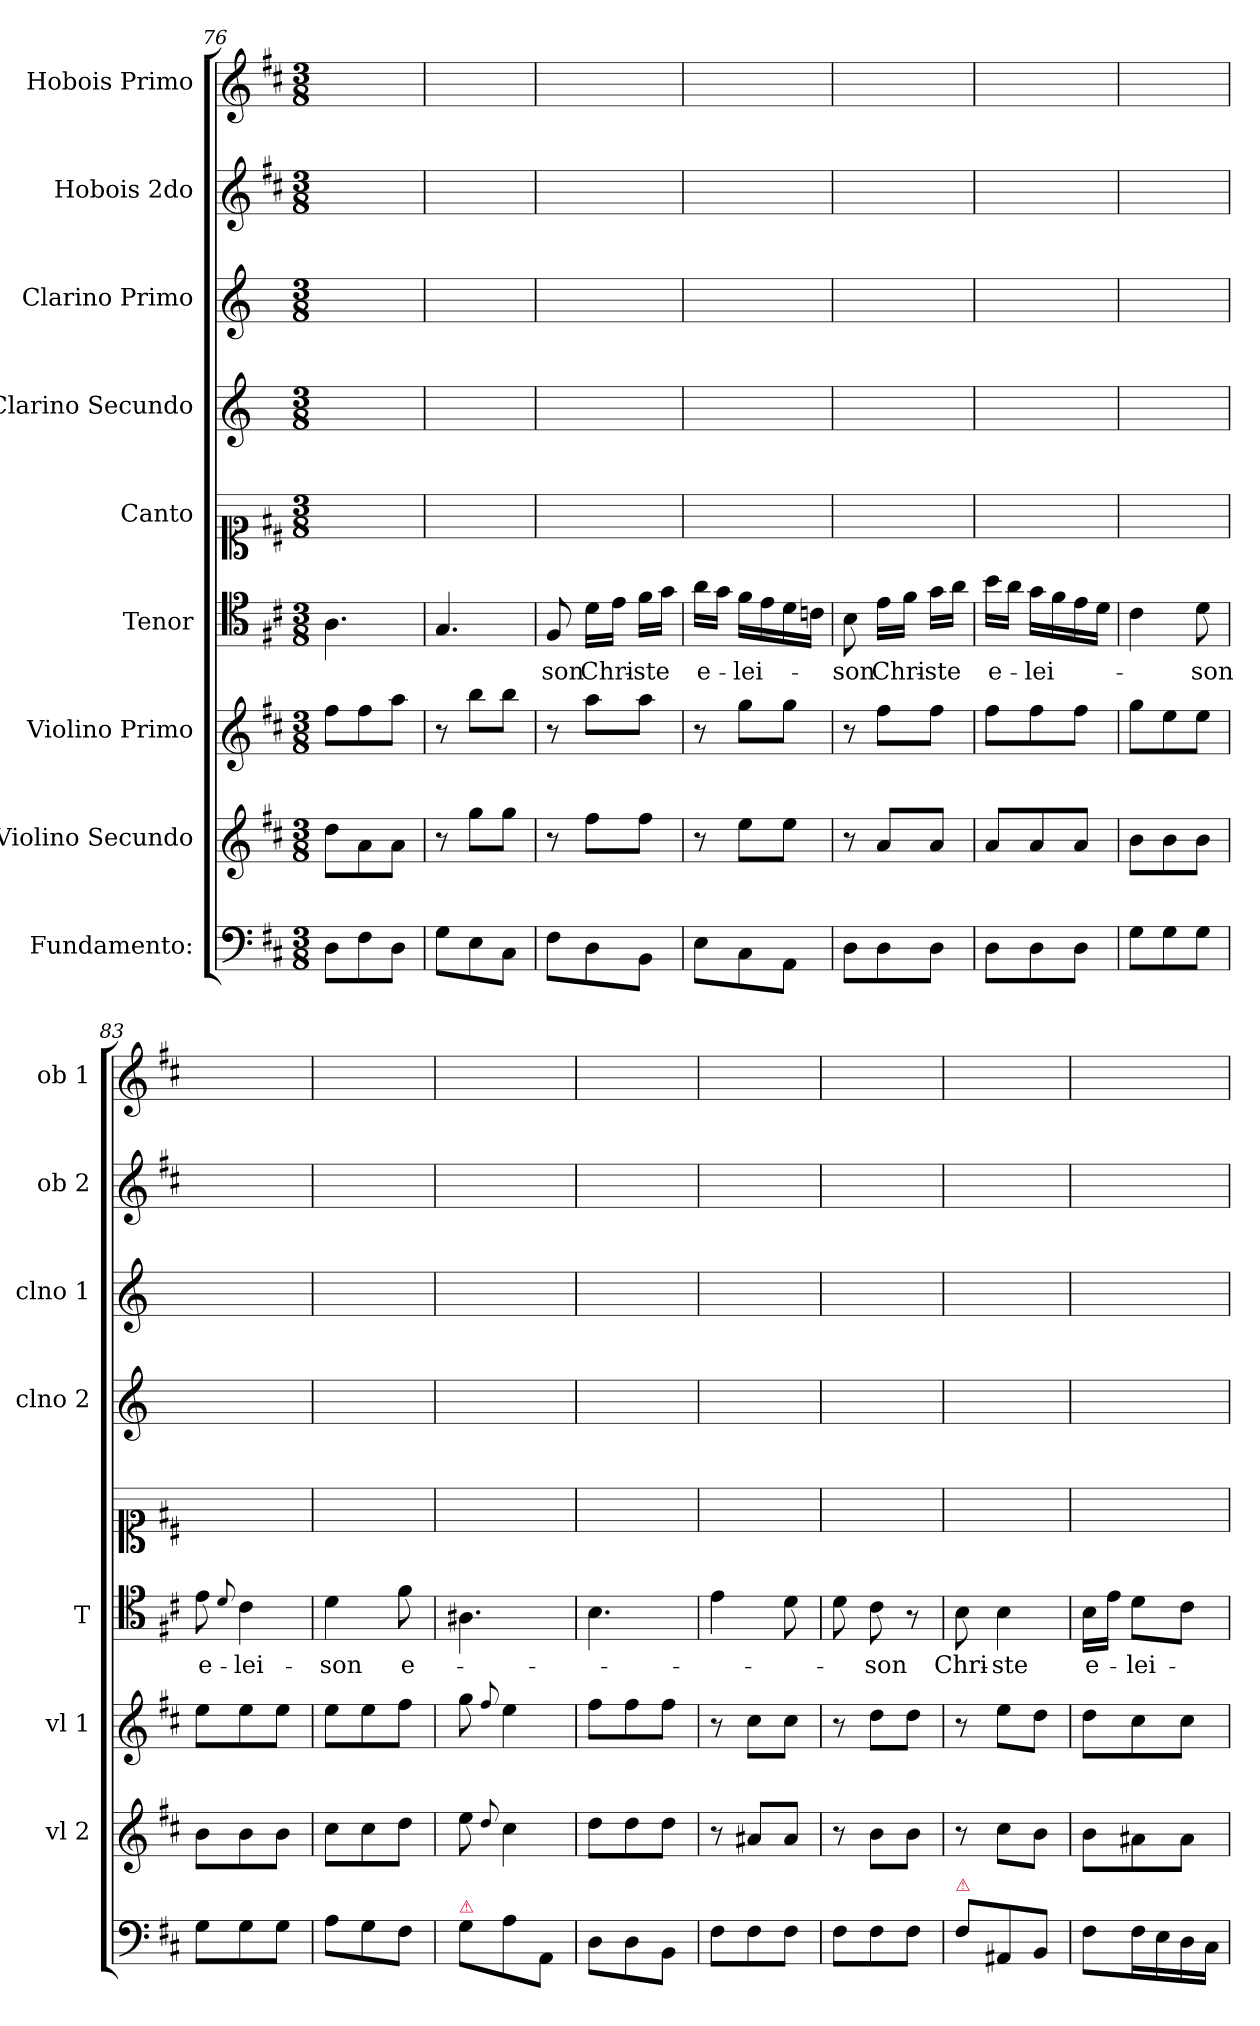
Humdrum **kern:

**kern	**kern	**kern	**kern	**text	**kern	**kern	**kern	**kern	**kern
*part9	*part8	*part7	*part6	*part6	*part5	*part4	*part3	*part2	*part1
*staff9	*staff8	*staff7	*staff6	*staff6	*staff5	*staff4	*staff3	*staff2	*staff1
*I"Fundamento:	*I"Violino Secundo	*I"Violino Primo	*I"Tenor	*	*I"Canto	*I"Clarino Secundo	*I"Clarino Primo	*I"Hobois 2do	*I"Hobois Primo
*	*I'vl 2	*I'vl 1	*I'T	*	*	*I'clno 2	*I'clno 1	*I'ob 2	*I'ob 1
*clefF4	*clefG2	*clefG2	*clefC4	*	*clefC1	*clefG2	*clefG2	*clefG2	*clefG2
*	*	*	*	*	*	*ITrd-1c-2	*ITrd-1c-2	*	*
*k[f#c#]	*k[f#c#]	*k[f#c#]	*k[f#c#]	*	*k[f#c#]	*k[f#c#]	*k[f#c#]	*k[f#c#]	*k[f#c#]
*D:	*D:	*D:	*D:	*	*D:	*D:	*D:	*D:	*D:
*M3/8	*M3/8	*M3/8	*M3/8	*	*M3/8	*M3/8	*M3/8	*M3/8	*M3/8
=76	=76	=76	=76	=76	=76	=76	=76	=76	=76
8D\L	8dd\L	8ff#\L	4.A\	.	4.ryy	4.ryy	4.ryy	4.ryy	4.ryy
8F#\	8a\	8ff#\	.	.	.	.	.	.	.
8D\J	8a\J	8aa\J	.	.	.	.	.	.	.
=77	=77	=77	=77	=77	=77	=77	=77	=77	=77
8G\L	8r	8r	4.G/	.	4.ryy	4.ryy	4.ryy	4.ryy	4.ryy
8E\	8gg\L	8bb\L	.	.	.	.	.	.	.
8C#\J	8gg\J	8bb\J	.	.	.	.	.	.	.
=78	=78	=78	=78	=78	=78	=78	=78	=78	=78
8F#\L	8r	8r	8F#/	-son	4.ryy	4.ryy	4.ryy	4.ryy	4.ryy
8D\	8ff#\L	8aa\L	16d\LL	Chri-	.	.	.	.	.
.	.	.	16e\JJ	.	.	.	.	.	.
8BB\J	8ff#\J	8aa\J	16f#\LL	-ste	.	.	.	.	.
.	.	.	16g\JJ	.	.	.	.	.	.
=79	=79	=79	=79	=79	=79	=79	=79	=79	=79
8E\L	8r	8r	16a\LL	e-	4.ryy	4.ryy	4.ryy	4.ryy	4.ryy
.	.	.	16g\JJ	.	.	.	.	.	.
8C#\	8ee\L	8gg\L	16f#\LL	-lei-	.	.	.	.	.
.	.	.	16e\	.	.	.	.	.	.
8AA\J	8ee\J	8gg\J	16d\	.	.	.	.	.	.
.	.	.	16cn\JJ	.	.	.	.	.	.
=80	=80	=80	=80	=80	=80	=80	=80	=80	=80
8D\L	8r	8r	8B\	-son	4.ryy	4.ryy	4.ryy	4.ryy	4.ryy
8D\	8a/L	8ff#\L	16e\LL	Chri-	.	.	.	.	.
.	.	.	16f#\JJ	.	.	.	.	.	.
8D\J	8a/J	8ff#\J	16g\LL	-ste	.	.	.	.	.
.	.	.	16a\JJ	.	.	.	.	.	.
=81	=81	=81	=81	=81	=81	=81	=81	=81	=81
8D\L	8a/L	8ff#\L	16b\LL	e-	4.ryy	4.ryy	4.ryy	4.ryy	4.ryy
.	.	.	16a\JJ	.	.	.	.	.	.
8D\	8a/	8ff#\	16g\LL	-lei-	.	.	.	.	.
.	.	.	16f#\	.	.	.	.	.	.
8D\J	8a/J	8ff#\J	16e\	.	.	.	.	.	.
.	.	.	16d\JJ	.	.	.	.	.	.
=82	=82	=82	=82	=82	=82	=82	=82	=82	=82
8G\L	8b\L	8gg\L	4c#\	.	4.ryy	4.ryy	4.ryy	4.ryy	4.ryy
8G\	8b\	8ee\	.	.	.	.	.	.	.
8G\J	8b\J	8ee\J	8d\	-son	.	.	.	.	.
=83	=83	=83	=83	=83	=83	=83	=83	=83	=83
8G\L	8b\L	8ee\L	8e\	e-	4.ryy	4.ryy	4.ryy	4.ryy	4.ryy
.	.	.	8qqd/	.	.	.	.	.	.
8G\	8b\	8ee\	4c#\	-lei-	.	.	.	.	.
8G\J	8b\J	8ee\J	.	.	.	.	.	.	.
=84	=84	=84	=84	=84	=84	=84	=84	=84	=84
8A\L	8cc#\L	8ee\L	4d\	-son	4.ryy	4.ryy	4.ryy	4.ryy	4.ryy
8G\	8cc#\	8ee\	.	.	.	.	.	.	.
8F#\J	8dd\J	8ff#\J	8f#\	e-	.	.	.	.	.
=85	=85	=85	=85	=85	=85	=85	=85	=85	=85
!LO:TX:a:color=crimson:t=⚠	!	!	!	!	!	!	!	!	!
8G\L	8ee\	8gg\	4.A#X\	.	4.ryy	4.ryy	4.ryy	4.ryy	4.ryy
.	8qqdd/	8qqff#/	.	.	.	.	.	.	.
8A\	4cc#\	4ee\	.	.	.	.	.	.	.
8AA/J	.	.	.	.	.	.	.	.	.
=86	=86	=86	=86	=86	=86	=86	=86	=86	=86
8D\L	8dd\L	8ff#\L	4.B\	.	4.ryy	4.ryy	4.ryy	4.ryy	4.ryy
8D\	8dd\	8ff#\	.	.	.	.	.	.	.
8BB\J	8dd\J	8ff#\J	.	.	.	.	.	.	.
=87	=87	=87	=87	=87	=87	=87	=87	=87	=87
8F#\L	8r	8r	4e\	.	4.ryy	4.ryy	4.ryy	4.ryy	4.ryy
8F#\	8a#X/L	8cc#\L	.	.	.	.	.	.	.
8F#\J	8a#/J	8cc#\J	8d\	.	.	.	.	.	.
=88	=88	=88	=88	=88	=88	=88	=88	=88	=88
8F#\L	8r	8r	8d\	.	4.ryy	4.ryy	4.ryy	4.ryy	4.ryy
8F#\	8b\L	8dd\L	8c#\	-son	.	.	.	.	.
8F#\J	8b\J	8dd\J	8r	.	.	.	.	.	.
=89	=89	=89	=89	=89	=89	=89	=89	=89	=89
!LO:TX:a:color=crimson:t=⚠	!	!	!	!	!	!	!	!	!
8F#\L	8r	8r	8B\	Chri-	4.ryy	4.ryy	4.ryy	4.ryy	4.ryy
8AA#X/	8cc#\L	8ee\L	4B\	-ste	.	.	.	.	.
8BB/J	8b\J	8dd\J	.	.	.	.	.	.	.
=90	=90	=90	=90	=90	=90	=90	=90	=90	=90
8F#\L	8b\L	8dd\L	16B\LL	e-	4.ryy	4.ryy	4.ryy	4.ryy	4.ryy
.	.	.	16e\JJ	.	.	.	.	.	.
16F#\L	8a#X\	8cc#\	8d\L	-lei-	.	.	.	.	.
16E\	.	.	.	.	.	.	.	.	.
16D\	8a#\J	8cc#\J	8c#\J	.	.	.	.	.	.
16C#\JJ	.	.	.	.	.	.	.	.	.
=	=	=	=	=	=	=	=	=	=
*-	*-	*-	*-	*-	*-	*-	*-	*-	*-
